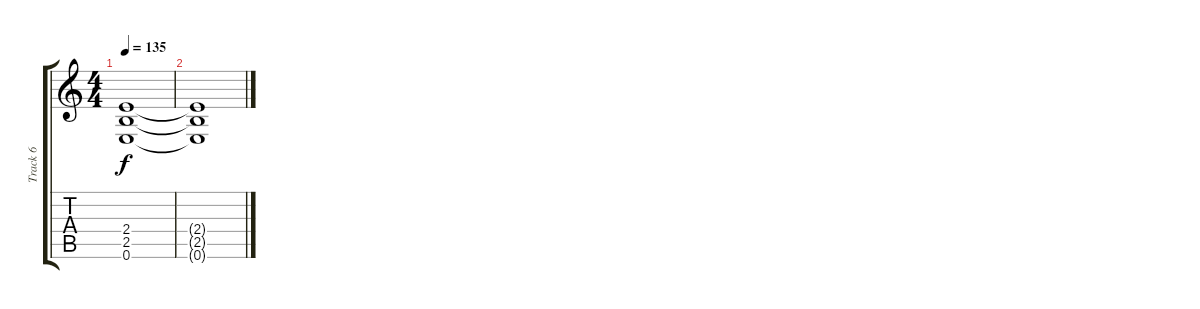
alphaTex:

\track ("Track 6" "Track 6") {instrument distortionguitar}
\staff {score tabs}
\tuning (E4 B3 G3 D3 A2 E2) {hide}
\ts (4 4)
\tempo 135
\clef g2
\ks c
(2.4 2.5 0.6).1{dy f} |
(2.4{t} 2.5{t} 0.6{t}).1
